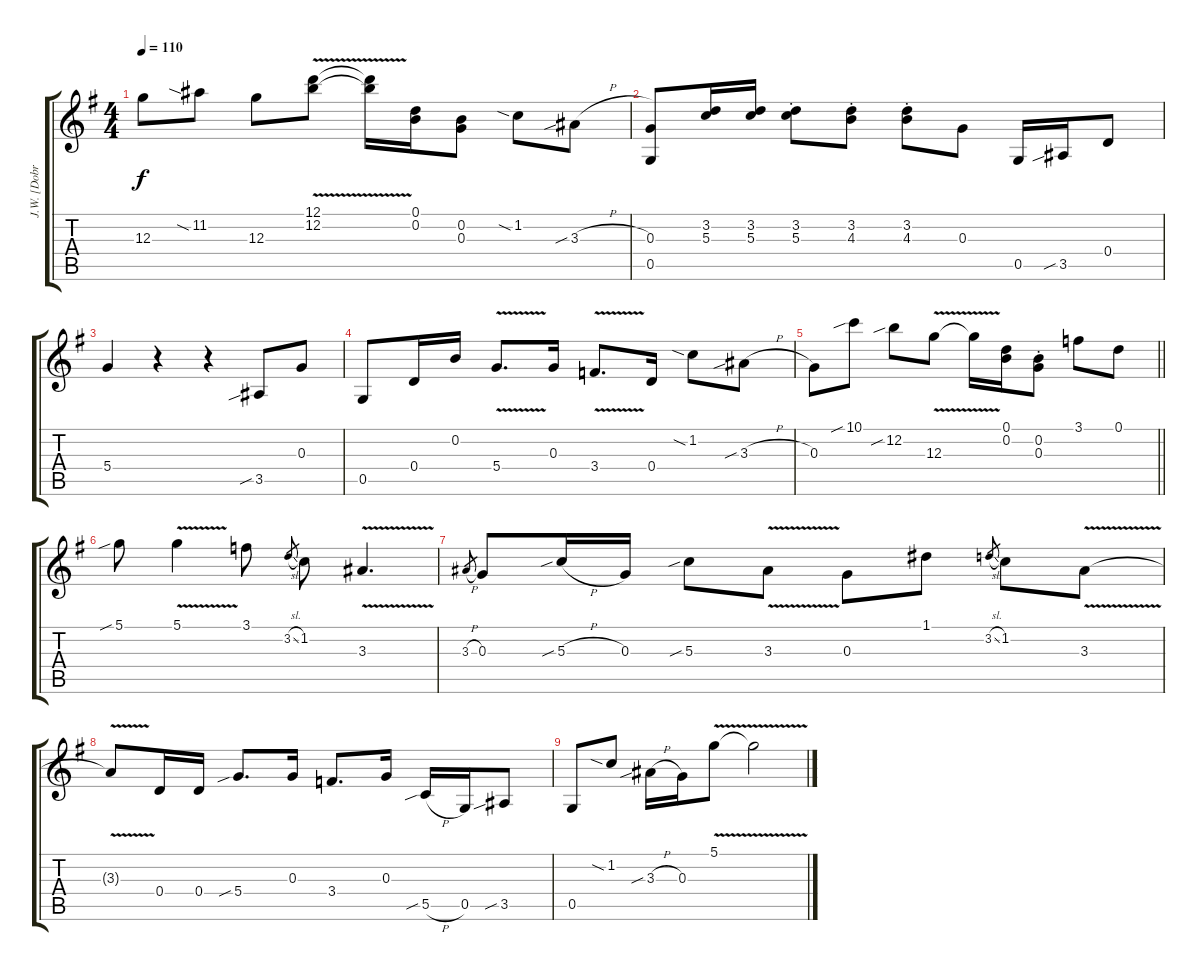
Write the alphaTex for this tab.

\track ("J.W. [Dobro]" "J.W. [Dobr") {instrument acousticguitarsteel}
\staff {score tabs}
\tuning (D4 B3 G3 D3 G2 D2) {hide}
\ts (4 4)
\tempo 110
\clef g2
\ks g
12.3.8{dy f} 11.2{sia}.8 12.3.8 (12.1{v} 12.2{v}).8 (12.1{v t} 12.2{v t}).16 (0.1 0.2).16 (0.2 0.3).8 1.2{sia}.8 3.3{sib h}.8 |
(0.3 0.5).8 (3.2 5.3).16 (3.2 5.3).16 (3.2{st} 5.3{st}).8 (3.2{st} 4.3{st}).8 (3.2{st} 4.3{st}).8 0.3.8 0.5.16 3.5{sib}.16 0.4.8 |
5.4.4 r.4 r.4 3.5{sib}.8 0.3.8 |
0.5.8 0.4.16 0.2.16 5.4{v}.8{d} 0.3.16 3.4{v}.8{d} 0.4.16 1.2{sia}.8 3.3{sib h}.8 |
\barLineRight lightlight
0.3.8 10.1{sib}.8 12.2{sib}.8 12.3{v}.8 12.3{v t}.16 (0.1 0.2).16 (0.2{st} 0.3{st}).8 3.1.8 0.1.8 |
5.1{sib}.8 5.1{v}.4 3.1.8 3.2{sl}.8{gr} 1.2.8 3.3{v}.4{d} |
3.3{h}.8{gr} 0.3.8 5.3{sib h}.16 0.3.16 5.3{sib}.8 3.3{v}.8 0.3.8 1.1.8 3.2{sl}.8{gr} 1.2.8 3.3{v}.8 |
3.3{v t}.8 0.4.16 0.4.16 5.4{sib}.8{d} 0.3.16 3.4.8{d} 0.3.16 5.5{sib h}.16 0.5.16 3.5{sib}.8 |
0.5.8 1.2{sia}.8 3.3{sib h}.16 0.3.16 5.1{v}.8 5.1{v t}.2
